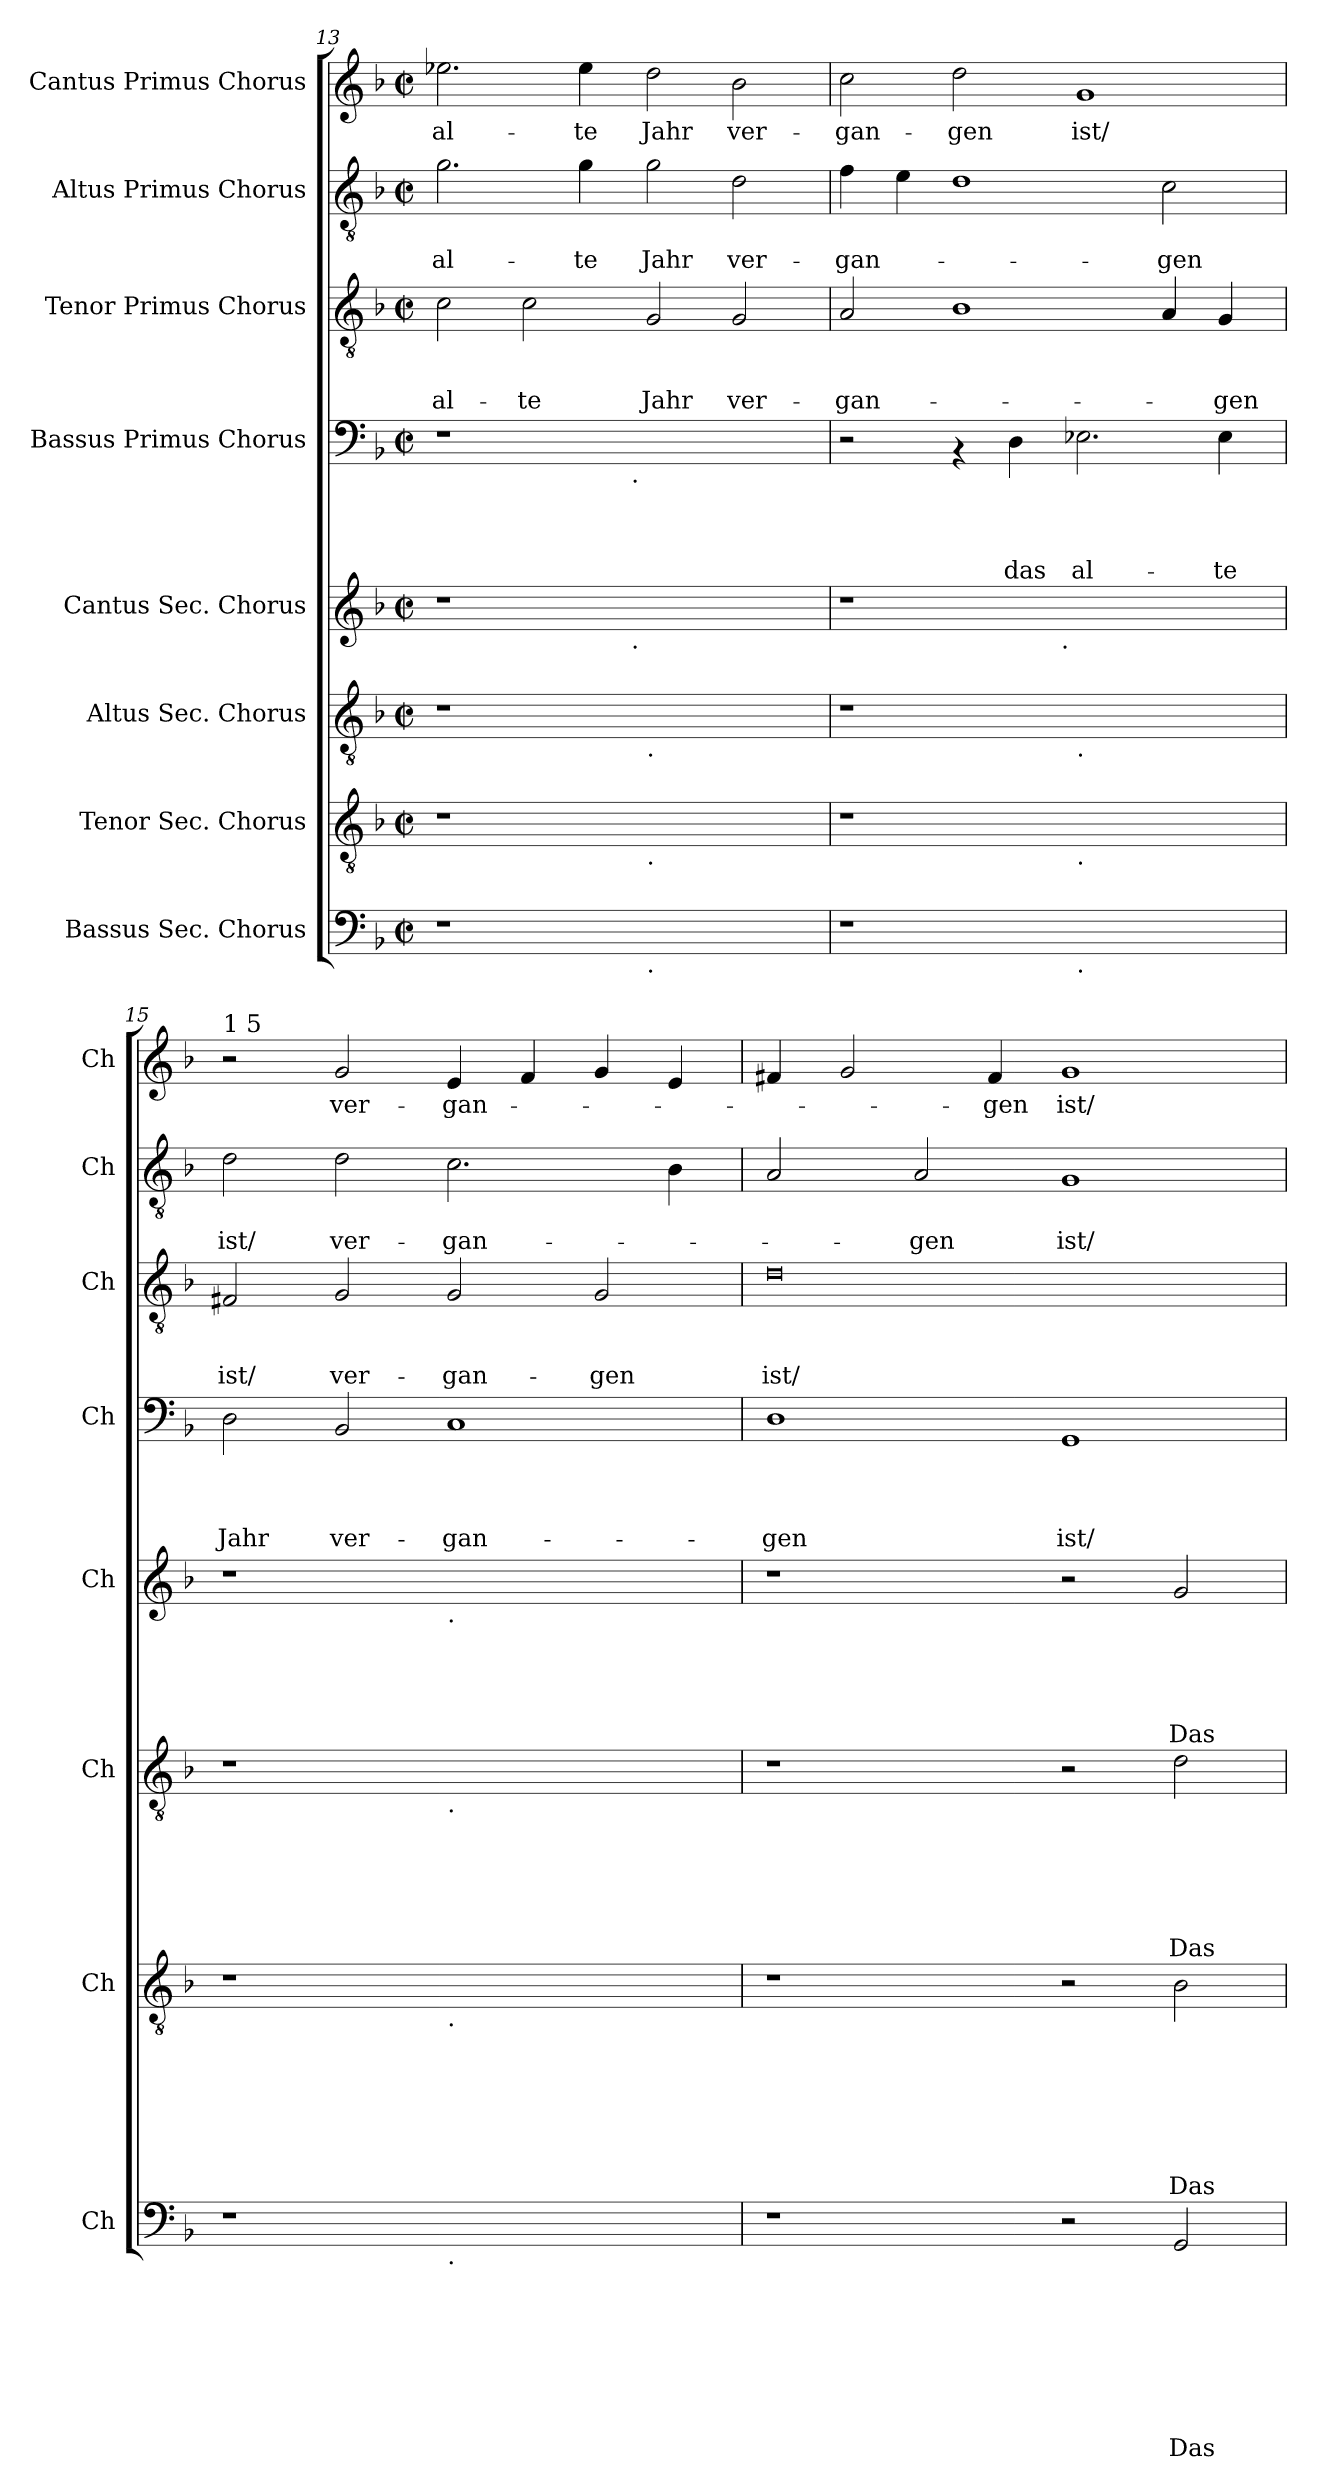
**kern	**text	**text	**text	**text	**text	**text	**text	**text	**kern	**text	**text	**text	**text	**text	**text	**text	**kern	**text	**text	**text	**text	**text	**text	**kern	**text	**text	**text	**text	**text	**kern	**text	**text	**text	**text	**kern	**text	**text	**text	**kern	**text	**text	**kern	**text
*part8	*part8	*part8	*part8	*part8	*part8	*part8	*part8	*part8	*part7	*part7	*part7	*part7	*part7	*part7	*part7	*part7	*part6	*part6	*part6	*part6	*part6	*part6	*part6	*part5	*part5	*part5	*part5	*part5	*part5	*part4	*part4	*part4	*part4	*part4	*part3	*part3	*part3	*part3	*part2	*part2	*part2	*part1	*part1
*staff8	*staff8	*staff8	*staff8	*staff8	*staff8	*staff8	*staff8	*staff8	*staff7	*staff7	*staff7	*staff7	*staff7	*staff7	*staff7	*staff7	*staff6	*staff6	*staff6	*staff6	*staff6	*staff6	*staff6	*staff5	*staff5	*staff5	*staff5	*staff5	*staff5	*staff4	*staff4	*staff4	*staff4	*staff4	*staff3	*staff3	*staff3	*staff3	*staff2	*staff2	*staff2	*staff1	*staff1
*I"Bassus Sec. Chorus	*	*	*	*	*	*	*	*	*I"Tenor Sec. Chorus	*	*	*	*	*	*	*	*I"Altus Sec. Chorus	*	*	*	*	*	*	*I"Cantus Sec. Chorus	*	*	*	*	*	*I"Bassus Primus Chorus	*	*	*	*	*I"Tenor Primus Chorus	*	*	*	*I"Altus Primus Chorus	*	*	*I"Cantus Primus Chorus	*
*I'Ch	*	*	*	*	*	*	*	*	*I'Ch	*	*	*	*	*	*	*	*I'Ch	*	*	*	*	*	*	*I'Ch	*	*	*	*	*	*I'Ch	*	*	*	*	*I'Ch	*	*	*	*I'Ch	*	*	*I'Ch	*
*clefF4	*	*	*	*	*	*	*	*	*clefGv2	*	*	*	*	*	*	*	*clefGv2	*	*	*	*	*	*	*clefG2	*	*	*	*	*	*clefF4	*	*	*	*	*clefGv2	*	*	*	*clefGv2	*	*	*clefG2	*
*k[b-]	*	*	*	*	*	*	*	*	*k[b-]	*	*	*	*	*	*	*	*k[b-]	*	*	*	*	*	*	*k[b-]	*	*	*	*	*	*k[b-]	*	*	*	*	*k[b-]	*	*	*	*k[b-]	*	*	*k[b-]	*
*F:	*	*	*	*	*	*	*	*	*F:	*	*	*	*	*	*	*	*F:	*	*	*	*	*	*	*F:	*	*	*	*	*	*F:	*	*	*	*	*F:	*	*	*	*F:	*	*	*F:	*
*M2/2	*	*	*	*	*	*	*	*	*M2/2	*	*	*	*	*	*	*	*M2/2	*	*	*	*	*	*	*M2/2	*	*	*	*	*	*M2/2	*	*	*	*	*M2/2	*	*	*	*M2/2	*	*	*M2/2	*
*met(c|)	*	*	*	*	*	*	*	*	*met(c|)	*	*	*	*	*	*	*	*met(c|)	*	*	*	*	*	*	*met(c|)	*	*	*	*	*	*met(c|)	*	*	*	*	*met(c|)	*	*	*	*met(c|)	*	*	*met(c|)	*
=13	=13	=13	=13	=13	=13	=13	=13	=13	=13	=13	=13	=13	=13	=13	=13	=13	=13	=13	=13	=13	=13	=13	=13	=13	=13	=13	=13	=13	=13	=13	=13	=13	=13	=13	=13	=13	=13	=13	=13	=13	=13	=13	=13
!	!	!	!	!	!	!	!	!	!	!	!	!	!	!	!	!	!	!	!	!	!	!	!	!	!	!	!	!	!	!	!	!	!	!	!	!	!	!LO:LY:b	!	!	!LO:LY:b	!	!LO:LY:b:rj
*	*	*	*	*	*	*	*	*	*	*	*	*	*	*	*	*	*	*	*	*	*	*	*	*^	*	*	*	*	*	*^	*	*	*	*	*	*	*	*	*	*	*	*	*
1r	.	.	.	.	.	.	.	.	1r	.	.	.	.	.	.	.	1r	.	.	.	.	.	.	1r	2ryy	.	.	.	.	.	1r	2ryy	.	.	.	.	2c\	.	.	al-	2.g\	.	al-	2.ee-X\	al-
!	!	!	!	!	!	!	!	!	!	!	!	!	!	!	!	!	!	!	!	!	!	!	!	!	!	!	!	!	!	!	!	!	!	!	!	!	!	!	!	!LO:LY:b	!	!	!	!	!
.	.	.	.	.	.	.	.	.	.	.	.	.	.	.	.	.	.	.	.	.	.	.	.	.	4...ryy	.	.	.	.	.	.	4...ryy	.	.	.	.	2c\	.	.	-te	.	.	.	.	.
!	!	!	!	!	!	!	!	!	!	!	!	!	!	!	!	!	!	!	!	!	!	!	!	!	!	!	!	!	!	!	!	!	!	!	!	!	!	!	!	!	!	!	!LO:LY:b	!	!LO:LY:b:rj
.	.	.	.	.	.	.	.	.	.	.	.	.	.	.	.	.	.	.	.	.	.	.	.	.	.	.	.	.	.	.	.	.	.	.	.	.	.	.	.	.	4g\	.	-te	4ee-\	-te
!	!	!	!	!	!	!	!	!	!	!	!	!	!	!	!	!	!	!	!	!	!	!	!	!	!	!	!	!	!	!	!	!LO:TX:b:t=.	!	!	!	!	!	!	!	!	!	!	!	!	!
!	!	!	!	!	!	!	!	!	!	!	!	!	!	!	!	!	!	!	!	!	!	!	!	!	!LO:TX:b:t=.	!	!	!	!	!	!	!	!	!	!	!	!	!	!	!	!	!	!	!	!
.	.	.	.	.	.	.	.	.	.	.	.	.	.	.	.	.	.	.	.	.	.	.	.	.	1ryy	.	.	.	.	.	.	1ryy	.	.	.	.	.	.	.	.	.	.	.	.	.
!	!	!	!	!	!	!	!	!	!	!	!	!	!	!	!	!	!LO:TX:b:t=.	!	!	!	!	!	!	!	!	!	!	!	!	!	!	!	!	!	!	!	!	!	!	!	!	!	!	!	!
!	!	!	!	!	!	!	!	!	!LO:TX:b:t=.	!	!	!	!	!	!	!	!	!	!	!	!	!	!	!	!	!	!	!	!	!	!	!	!	!	!	!	!	!	!	!	!	!	!	!	!
!LO:TX:b:t=.	!	!	!	!	!	!	!	!	!	!	!	!	!	!	!	!	!	!	!	!	!	!	!	!	!	!	!	!	!	!	!	!	!	!	!	!	!	!	!	!	!	!	!	!	!
!	!	!	!	!	!	!	!	!	!	!	!	!	!	!	!	!	!	!	!	!	!	!	!	!	!	!	!	!	!	!	!	!	!	!	!	!	!	!	!	!LO:LY:b	!	!	!LO:LY:b	!	!LO:LY:b:rj
1ryy	.	.	.	.	.	.	.	.	1ryy	.	.	.	.	.	.	.	1ryy	.	.	.	.	.	.	1ryy	.	.	.	.	.	.	1ryy	.	.	.	.	.	2G/	.	.	Jahr	2g\	.	Jahr	2dd\	Jahr
!	!	!	!	!	!	!	!	!	!	!	!	!	!	!	!	!	!	!	!	!	!	!	!	!	!	!	!	!	!	!	!	!	!	!	!	!	!	!	!	!LO:LY:b	!	!	!LO:LY:b	!	!LO:LY:b:rj
.	.	.	.	.	.	.	.	.	.	.	.	.	.	.	.	.	.	.	.	.	.	.	.	.	.	.	.	.	.	.	.	.	.	.	.	.	2G/	.	.	ver-	2d\	.	ver-	2b-\	ver-
.	.	.	.	.	.	.	.	.	.	.	.	.	.	.	.	.	.	.	.	.	.	.	.	.	32ryy	.	.	.	.	.	.	32ryy	.	.	.	.	.	.	.	.	.	.	.	.	.
=14	=14	=14	=14	=14	=14	=14	=14	=14	=14	=14	=14	=14	=14	=14	=14	=14	=14	=14	=14	=14	=14	=14	=14	=14	=14	=14	=14	=14	=14	=14	=14	=14	=14	=14	=14	=14	=14	=14	=14	=14	=14	=14	=14	=14	=14
!	!	!	!	!	!	!	!	!	!	!	!	!	!	!	!	!	!	!	!	!	!	!	!	!	!	!	!	!	!	!	!	!	!	!	!	!	!	!	!	!LO:LY:b	!	!	!LO:LY:b	!	!LO:LY:b:rj
*	*	*	*	*	*	*	*	*	*	*	*	*	*	*	*	*	*	*	*	*	*	*	*	*	*	*	*	*	*	*	*v	*v	*	*	*	*	*	*	*	*	*	*	*	*	*
1r	.	.	.	.	.	.	.	.	1r	.	.	.	.	.	.	.	1r	.	.	.	.	.	.	1r	2ryy	.	.	.	.	.	2r	.	.	.	.	2A/	.	.	-gan-	4f\	.	-gan-	2cc\	-gan-
.	.	.	.	.	.	.	.	.	.	.	.	.	.	.	.	.	.	.	.	.	.	.	.	.	.	.	.	.	.	.	.	.	.	.	.	.	.	.	.	4e\	.	.	.	.
!	!	!	!	!	!	!	!	!	!	!	!	!	!	!	!	!	!	!	!	!	!	!	!	!	!	!	!	!	!	!	!	!	!	!	!	!	!	!	!	!	!	!	!	!LO:LY:b:rj
.	.	.	.	.	.	.	.	.	.	.	.	.	.	.	.	.	.	.	.	.	.	.	.	.	4...ryy	.	.	.	.	.	4rAA	.	.	.	.	1B-	.	.	.	1d	.	.	2dd\	-gen
!	!	!	!	!	!	!	!	!	!	!	!	!	!	!	!	!	!	!	!	!	!	!	!	!	!	!	!	!	!	!	!	!	!	!	!LO:LY:b	!	!	!	!	!	!	!	!	!
.	.	.	.	.	.	.	.	.	.	.	.	.	.	.	.	.	.	.	.	.	.	.	.	.	.	.	.	.	.	.	4D\	.	.	.	das	.	.	.	.	.	.	.	.	.
!	!	!	!	!	!	!	!	!	!	!	!	!	!	!	!	!	!	!	!	!	!	!	!	!	!LO:TX:b:t=.	!	!	!	!	!	!	!	!	!	!	!	!	!	!	!	!	!	!	!
.	.	.	.	.	.	.	.	.	.	.	.	.	.	.	.	.	.	.	.	.	.	.	.	.	1ryy	.	.	.	.	.	.	.	.	.	.	.	.	.	.	.	.	.	.	.
!	!	!	!	!	!	!	!	!	!	!	!	!	!	!	!	!	!LO:TX:b:t=.	!	!	!	!	!	!	!	!	!	!	!	!	!	!	!	!	!	!	!	!	!	!	!	!	!	!	!
!	!	!	!	!	!	!	!	!	!LO:TX:b:t=.	!	!	!	!	!	!	!	!	!	!	!	!	!	!	!	!	!	!	!	!	!	!	!	!	!	!	!	!	!	!	!	!	!	!	!
!LO:TX:b:t=.	!	!	!	!	!	!	!	!	!	!	!	!	!	!	!	!	!	!	!	!	!	!	!	!	!	!	!	!	!	!	!	!	!	!	!	!	!	!	!	!	!	!	!	!
!	!	!	!	!	!	!	!	!	!	!	!	!	!	!	!	!	!	!	!	!	!	!	!	!	!	!	!	!	!	!	!	!	!	!	!LO:LY:b	!	!	!	!	!	!	!	!	!LO:LY:b:rj
1ryy	.	.	.	.	.	.	.	.	1ryy	.	.	.	.	.	.	.	1ryy	.	.	.	.	.	.	1ryy	.	.	.	.	.	.	2.E-X\	.	.	.	al-	.	.	.	.	.	.	.	1g	ist/
!	!	!	!	!	!	!	!	!	!	!	!	!	!	!	!	!	!	!	!	!	!	!	!	!	!	!	!	!	!	!	!	!	!	!	!	!	!	!	!	!	!	!LO:LY:b	!	!
.	.	.	.	.	.	.	.	.	.	.	.	.	.	.	.	.	.	.	.	.	.	.	.	.	.	.	.	.	.	.	.	.	.	.	.	4A/	.	.	.	2c\	.	-gen	.	.
!	!	!	!	!	!	!	!	!	!	!	!	!	!	!	!	!	!	!	!	!	!	!	!	!	!	!	!	!	!	!	!	!	!	!	!LO:LY:b	!	!	!	!LO:LY:b	!	!	!	!	!
.	.	.	.	.	.	.	.	.	.	.	.	.	.	.	.	.	.	.	.	.	.	.	.	.	.	.	.	.	.	.	4E-\	.	.	.	-te	4G/	.	.	-gen	.	.	.	.	.
.	.	.	.	.	.	.	.	.	.	.	.	.	.	.	.	.	.	.	.	.	.	.	.	.	32ryy	.	.	.	.	.	.	.	.	.	.	.	.	.	.	.	.	.	.	.
!!LO:PB:g=z
=15	=15	=15	=15	=15	=15	=15	=15	=15	=15	=15	=15	=15	=15	=15	=15	=15	=15	=15	=15	=15	=15	=15	=15	=15	=15	=15	=15	=15	=15	=15	=15	=15	=15	=15	=15	=15	=15	=15	=15	=15	=15	=15	=15	=15
!	!	!	!	!	!	!	!	!	!	!	!	!	!	!	!	!	!	!	!	!	!	!	!	!	!	!	!	!	!	!	!	!	!	!	!	!	!	!	!	!	!	!	!LO:TX:a:t=1 5	!
!	!	!	!	!	!	!	!	!	!	!	!	!	!	!	!	!	!	!	!	!	!	!	!	!	!	!	!	!	!	!	!	!	!	!	!LO:LY:b	!	!	!	!LO:LY:b	!	!	!LO:LY:b	!	!
*	*	*	*	*	*	*	*	*	*	*	*	*	*	*	*	*	*	*	*	*	*	*	*	*v	*v	*	*	*	*	*	*	*	*	*	*	*	*	*	*	*	*	*	*	*
1r	.	.	.	.	.	.	.	.	1r	.	.	.	.	.	.	.	1r	.	.	.	.	.	.	1r	.	.	.	.	.	2D\	.	.	.	Jahr	2F#X/	.	.	ist/	2d\	.	ist/	2r	.
!	!	!	!	!	!	!	!	!	!	!	!	!	!	!	!	!	!	!	!	!	!	!	!	!	!	!	!	!	!	!	!	!	!	!LO:LY:b	!	!	!	!LO:LY:b	!	!	!LO:LY:b	!	!LO:LY:b:rj
.	.	.	.	.	.	.	.	.	.	.	.	.	.	.	.	.	.	.	.	.	.	.	.	.	.	.	.	.	.	2BB-/	.	.	.	ver-	2G/	.	.	ver-	2d\	.	ver-	2g/	ver-
!	!	!	!	!	!	!	!	!	!	!	!	!	!	!	!	!	!	!	!	!	!	!	!	!LO:TX:b:t=.	!	!	!	!	!	!	!	!	!	!	!	!	!	!	!	!	!	!	!
!	!	!	!	!	!	!	!	!	!	!	!	!	!	!	!	!	!LO:TX:b:t=.	!	!	!	!	!	!	!	!	!	!	!	!	!	!	!	!	!	!	!	!	!	!	!	!	!	!
!	!	!	!	!	!	!	!	!	!LO:TX:b:t=.	!	!	!	!	!	!	!	!	!	!	!	!	!	!	!	!	!	!	!	!	!	!	!	!	!	!	!	!	!	!	!	!	!	!
!LO:TX:b:t=.	!	!	!	!	!	!	!	!	!	!	!	!	!	!	!	!	!	!	!	!	!	!	!	!	!	!	!	!	!	!	!	!	!	!	!	!	!	!	!	!	!	!	!
!	!	!	!	!	!	!	!	!	!	!	!	!	!	!	!	!	!	!	!	!	!	!	!	!	!	!	!	!	!	!	!	!	!	!LO:LY:b	!	!	!	!LO:LY:b	!	!	!LO:LY:b	!	!LO:LY:b:rj
1ryy	.	.	.	.	.	.	.	.	1ryy	.	.	.	.	.	.	.	1ryy	.	.	.	.	.	.	1ryy	.	.	.	.	.	1C	.	.	.	-gan-	2G/	.	.	-gan-	2.c\	.	-gan-	4e/	-gan-
.	.	.	.	.	.	.	.	.	.	.	.	.	.	.	.	.	.	.	.	.	.	.	.	.	.	.	.	.	.	.	.	.	.	.	.	.	.	.	.	.	.	4f/	.
!	!	!	!	!	!	!	!	!	!	!	!	!	!	!	!	!	!	!	!	!	!	!	!	!	!	!	!	!	!	!	!	!	!	!	!	!	!	!LO:LY:b	!	!	!	!	!
.	.	.	.	.	.	.	.	.	.	.	.	.	.	.	.	.	.	.	.	.	.	.	.	.	.	.	.	.	.	.	.	.	.	.	2G/	.	.	-gen	.	.	.	4g/	.
.	.	.	.	.	.	.	.	.	.	.	.	.	.	.	.	.	.	.	.	.	.	.	.	.	.	.	.	.	.	.	.	.	.	.	.	.	.	.	4B-\	.	.	4e/	.
=16	=16	=16	=16	=16	=16	=16	=16	=16	=16	=16	=16	=16	=16	=16	=16	=16	=16	=16	=16	=16	=16	=16	=16	=16	=16	=16	=16	=16	=16	=16	=16	=16	=16	=16	=16	=16	=16	=16	=16	=16	=16	=16	=16
!	!	!	!	!	!	!	!	!	!	!	!	!	!	!	!	!	!	!	!	!	!	!	!	!	!	!	!	!	!	!	!	!	!	!LO:LY:b	!	!	!	!LO:LY:b	!	!	!	!	!
1r	.	.	.	.	.	.	.	.	1r	.	.	.	.	.	.	.	1r	.	.	.	.	.	.	1r	.	.	.	.	.	1D	.	.	.	-gen	0d	.	.	ist/	2A/	.	.	4f#X/	.
.	.	.	.	.	.	.	.	.	.	.	.	.	.	.	.	.	.	.	.	.	.	.	.	.	.	.	.	.	.	.	.	.	.	.	.	.	.	.	.	.	.	2g/	.
!	!	!	!	!	!	!	!	!	!	!	!	!	!	!	!	!	!	!	!	!	!	!	!	!	!	!	!	!	!	!	!	!	!	!	!	!	!	!	!	!	!LO:LY:b	!	!
.	.	.	.	.	.	.	.	.	.	.	.	.	.	.	.	.	.	.	.	.	.	.	.	.	.	.	.	.	.	.	.	.	.	.	.	.	.	.	2A/	.	-gen	.	.
!	!	!	!	!	!	!	!	!	!	!	!	!	!	!	!	!	!	!	!	!	!	!	!	!	!	!	!	!	!	!	!	!	!	!	!	!	!	!	!	!	!	!	!LO:LY:b:rj
.	.	.	.	.	.	.	.	.	.	.	.	.	.	.	.	.	.	.	.	.	.	.	.	.	.	.	.	.	.	.	.	.	.	.	.	.	.	.	.	.	.	4f#/	-gen
!	!	!	!	!	!	!	!	!	!	!	!	!	!	!	!	!	!	!	!	!	!	!	!	!	!	!	!	!	!	!	!	!	!	!LO:LY:b	!	!	!	!	!	!	!LO:LY:b	!	!LO:LY:b:rj
2r	.	.	.	.	.	.	.	.	2r	.	.	.	.	.	.	.	2r	.	.	.	.	.	.	2r	.	.	.	.	.	1GG	.	.	.	ist/	.	.	.	.	1G	.	ist/	1g	ist/
!	!	!	!	!	!	!	!	!LO:LY:b	!	!	!	!	!	!	!	!LO:LY:b	!	!	!	!	!	!	!LO:LY:b	!	!	!	!	!	!LO:LY:b	!	!	!	!	!	!	!	!	!	!	!	!	!	!
2GG/	.	.	.	.	.	.	.	Das	2B-\	.	.	.	.	.	.	Das	2d\	.	.	.	.	.	Das	2g/	.	.	.	.	Das	.	.	.	.	.	.	.	.	.	.	.	.	.	.
=	=	=	=	=	=	=	=	=	=	=	=	=	=	=	=	=	=	=	=	=	=	=	=	=	=	=	=	=	=	=	=	=	=	=	=	=	=	=	=	=	=	=	=
*-	*-	*-	*-	*-	*-	*-	*-	*-	*-	*-	*-	*-	*-	*-	*-	*-	*-	*-	*-	*-	*-	*-	*-	*-	*-	*-	*-	*-	*-	*-	*-	*-	*-	*-	*-	*-	*-	*-	*-	*-	*-	*-	*-
